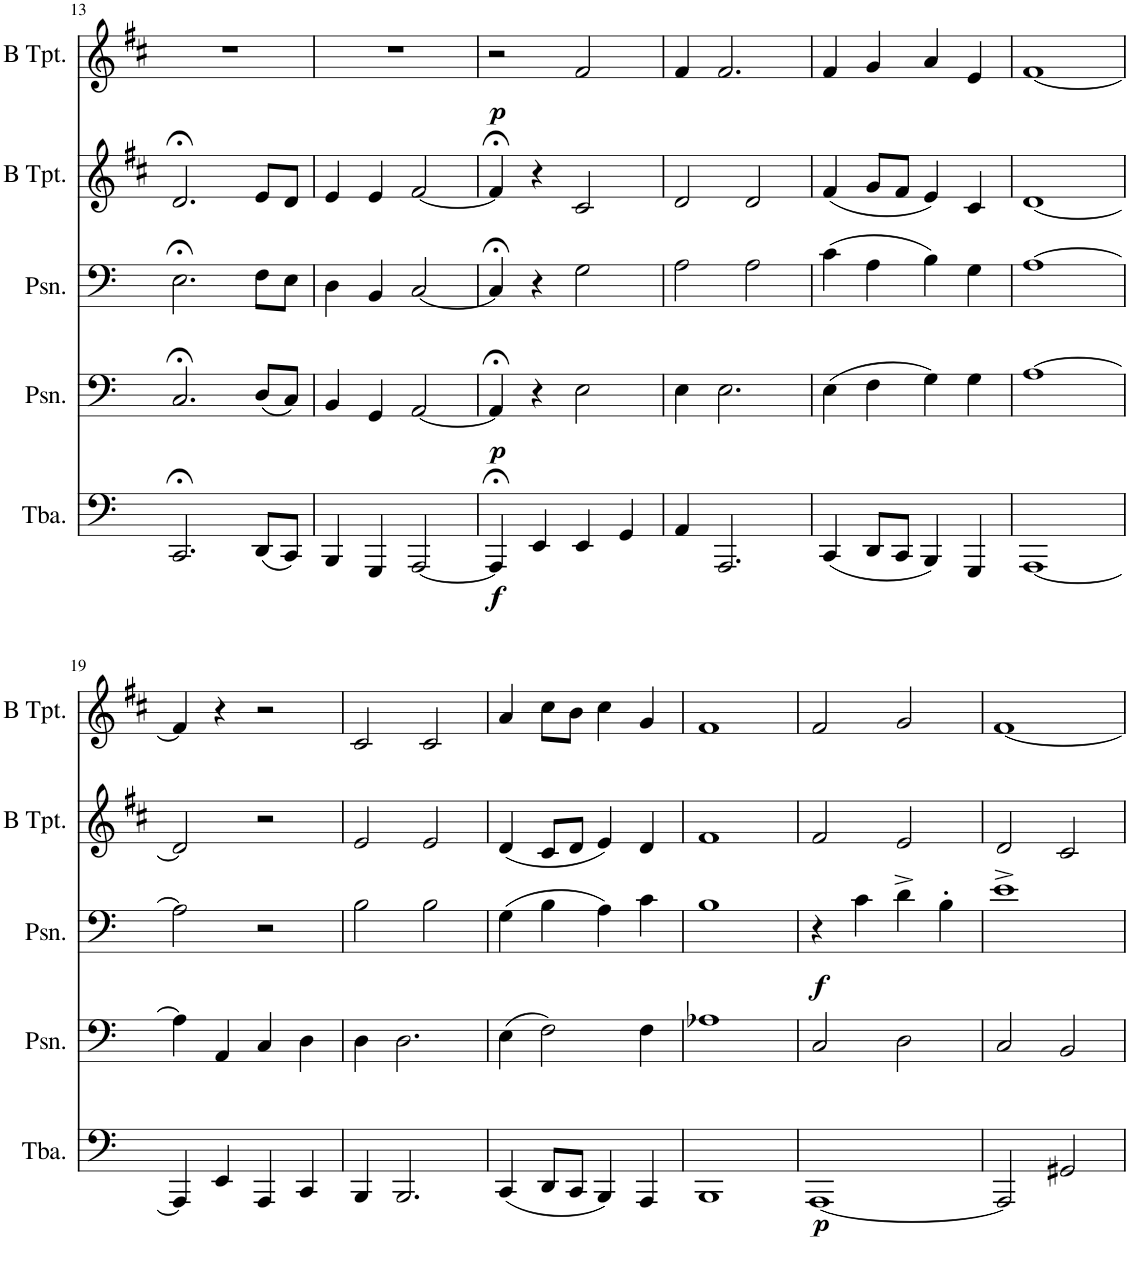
**kern	**dynam	**kern	**dynam	**kern	**dynam	**kern	**kern	**dynam
*part5	*part5	*part4	*part4	*part3	*part3	*part2	*part1	*part1
*staff5	*staff5	*staff4	*staff4	*staff3	*staff3	*staff2	*staff1	*staff1
*I"Tuba	*	*I"Posaune	*	*I"Posaune	*	*I"Trompete in B	*I"Trompete in B	*
*I'Tba.	*	*I'Psn.	*	*I'Psn.	*	*	*	*
!!LO:PB:g=z
*clefF4	*	*clefF4	*	*clefF4	*	*clefG2	*clefG2	*
*	*	*	*	*	*	*Trd1c2	*Trd1c2	*
*k[]	*	*k[]	*	*k[]	*	*k[f#c#]	*k[f#c#]	*
*M4/4	*	*M4/4	*	*M4/4	*	*M4/4	*M4/4	*
=13	=13	=13	=13	=13	=13	=13	=13	=13
2.CC;</	.	2.C;</	.	2.E;<\	.	2.d;</	1r	.
(8DD/L	.	(8D/L	.	8F\L	.	8e/L	.	.
8CC/J)	.	8C/J)	.	8E\J	.	8d/J	.	.
=14	=14	=14	=14	=14	=14	=14	=14	=14
4BBB/	.	4BB/	.	4D\	.	4e/	1r	.
4GGG/	.	4GG/	.	4BB/	.	4e/	.	.
[2AAA/	.	[2AA/	.	[2C/	.	[2f#/	.	.
=15	=15	=15	=15	=15	=15	=15	=15	=15
!	!LO:DY:b	!	!LO:DY:b	!	!	!	!	!LO:DY:b
4AAA;</]	f	4AA;</]	p	4C;</]	.	4f#;</]	2r	p
4EE/	.	4r	.	4r	.	4r	.	.
4EE/	.	2E\	.	2G\	.	2c#/	2f#/	.
4GG/	.	.	.	.	.	.	.	.
=16	=16	=16	=16	=16	=16	=16	=16	=16
4AA/	.	4E\	.	2A\	.	2d/	4f#/	.
2.AAA/	.	2.E\	.	.	.	.	2.f#/	.
.	.	.	.	2A\	.	2d/	.	.
=17	=17	=17	=17	=17	=17	=17	=17	=17
(4CC/	.	(4E\	.	(4c\	.	(4f#/	4f#/	.
8DD/L	.	4F\	.	4A\	.	8g/L	4g/	.
8CC/J	.	.	.	.	.	8f#/J	.	.
4BBB/)	.	4G\)	.	4B\)	.	4e/)	4a/	.
4GGG/	.	4G\	.	4G\	.	4c#/	4e/	.
=18	=18	=18	=18	=18	=18	=18	=18	=18
[1AAA	.	[1A	.	[1A	.	[1d	[1f#	.
!!LO:LB:g=z
=19	=19	=19	=19	=19	=19	=19	=19	=19
4AAA/]	.	4A\]	.	2A\]	.	2d/]	4f#/]	.
4EE/	.	4AA/	.	.	.	.	4r	.
4AAA/	.	4C/	.	2r	.	2r	2r	.
4CC/	.	4D\	.	.	.	.	.	.
=20	=20	=20	=20	=20	=20	=20	=20	=20
4BBB/	.	4D\	.	2B\	.	2e/	2c#/	.
2.BBB/	.	2.D\	.	.	.	.	.	.
.	.	.	.	2B\	.	2e/	2c#/	.
=21	=21	=21	=21	=21	=21	=21	=21	=21
(4CC/	.	(4E\	.	(4G\	.	(4d/	4a/	.
8DD/L	.	2F\)	.	4B\	.	8c#/L	8cc#\L	.
8CC/J	.	.	.	.	.	8d/J	8b\J	.
4BBB/)	.	.	.	4A\)	.	4e/)	4cc#\	.
4AAA/	.	4F\	.	4c\	.	4d/	4g/	.
=22	=22	=22	=22	=22	=22	=22	=22	=22
1BBB	.	1A-X	.	1B	.	1f#	1f#	.
=23	=23	=23	=23	=23	=23	=23	=23	=23
!	!LO:DY:b	!	!	!	!LO:DY:b	!	!	!
[1AAA	p	2C/	.	4r	f	2f#/	2f#/	.
.	.	.	.	4c\	.	.	.	.
.	.	2D\	.	4d^\	.	2e/	2g/	.
.	.	.	.	4B'\	.	.	.	.
=24	=24	=24	=24	=24	=24	=24	=24	=24
2AAA/]	.	2C/	.	1e^	.	2d/	[1f#	.
2GG#X/	.	2BB/	.	.	.	2c#/	.	.
=	=	=	=	=	=	=	=	=
*-	*-	*-	*-	*-	*-	*-	*-	*-
